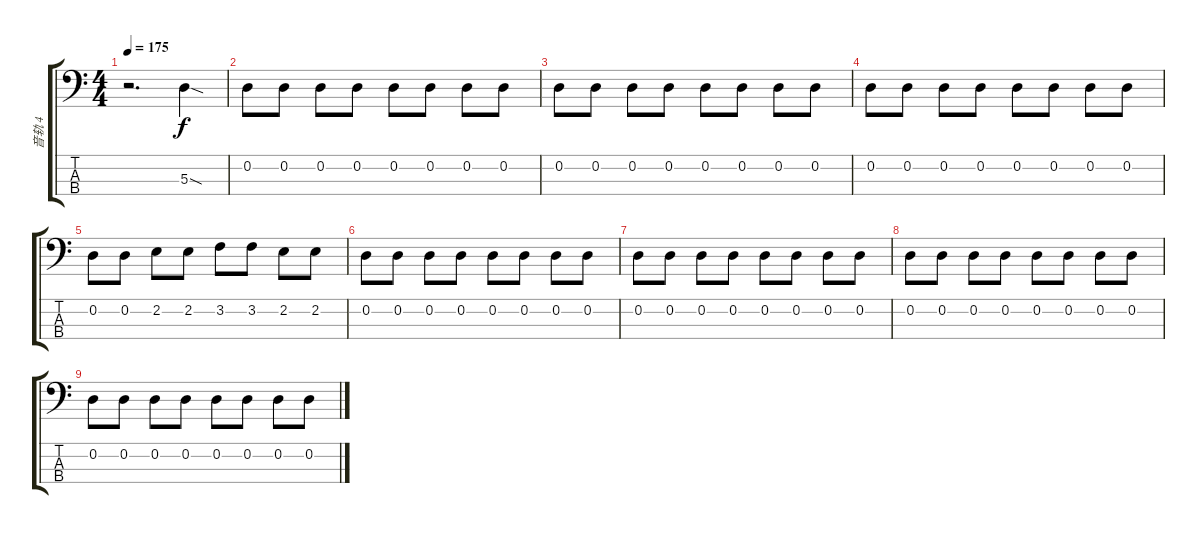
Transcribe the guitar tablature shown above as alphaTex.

\track ("音轨 4" "音轨 4") {instrument electricbassfinger}
\staff {score tabs}
\tuning (G2 D2 A1 D1) {hide}
\ts (4 4)
\tempo 175
\clef f4
\ks c
r.2{d dy f} 5.3{sod}.4 |
0.2.8 0.2.8 0.2.8 0.2.8 0.2.8 0.2.8 0.2.8 0.2.8 |
0.2.8 0.2.8 0.2.8 0.2.8 0.2.8 0.2.8 0.2.8 0.2.8 |
0.2.8 0.2.8 0.2.8 0.2.8 0.2.8 0.2.8 0.2.8 0.2.8 |
0.2.8 0.2.8 2.2.8 2.2.8 3.2.8 3.2.8 2.2.8 2.2.8 |
0.2.8 0.2.8 0.2.8 0.2.8 0.2.8 0.2.8 0.2.8 0.2.8 |
0.2.8 0.2.8 0.2.8 0.2.8 0.2.8 0.2.8 0.2.8 0.2.8 |
0.2.8 0.2.8 0.2.8 0.2.8 0.2.8 0.2.8 0.2.8 0.2.8 |
0.2.8 0.2.8 0.2.8 0.2.8 0.2.8 0.2.8 0.2.8 0.2.8
